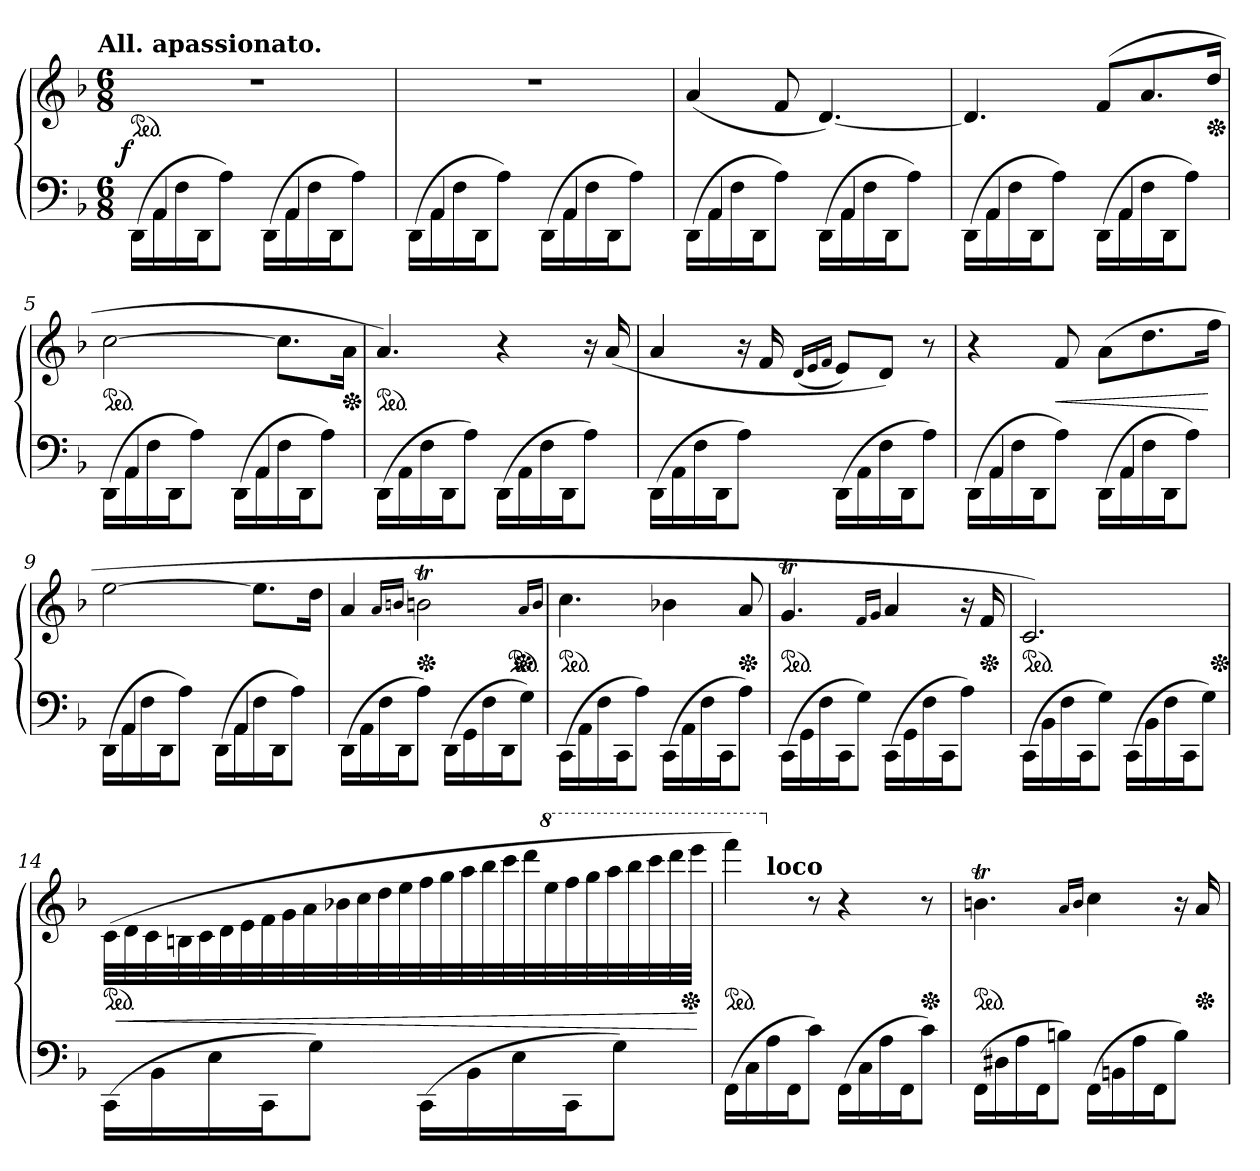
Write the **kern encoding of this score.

**kern	**kern	**dynam
*part1	*part1	*part1
*staff2	*staff1	*staff1/2
*clefF4	*clefG2	*
*k[b-]	*k[b-]	*
*d:	*d:	*
!!LO:TX:omd:t=All. apassionato.
*M6/8	*M6/8	*
=1	=1	=1
*^	*	*
!	!	!	!LO:DY:rj
*	*	*ped	*
(>16DD\LL	16ryy	2.rdd	f
16AA	4AA/	.	.
16F	.	.	.
16DDJ	.	.	.
8AJ)	.	.	.
.	16ryy	.	.
(16DD\LL	16ryy	.	.
16AA	4AA/	.	.
16F	.	.	.
16DDJ	.	.	.
8AJ)	.	.	.
.	16ryy	.	.
=2	=2	=2	=2
(>16DD\LL	16ryy	2.rdd	.
16AA	4AA/	.	.
16F	.	.	.
16DDJ	.	.	.
8AJ)	.	.	.
.	16ryy	.	.
(>16DD\LL	16ryy	.	.
16AA	4AA/	.	.
16F	.	.	.
16DDJ	.	.	.
8AJ)	.	.	.
.	16ryy	.	.
=3	=3	=3	=3
(>16DD\LL	16ryy	(<4a	.
16AA	4AA/	.	.
16F	.	.	.
16DDJ	.	.	.
8AJ)	.	8f	.
.	16ryy	.	.
(>16DD\LL	16ryy	[4.d)	.
16AA	4AA/	.	.
16F	.	.	.
16DDJ	.	.	.
8AJ)	.	.	.
.	16ryy	.	.
=4	=4	=4	=4
(>16DD\LL	16ryy	4.d]	.
16AA	4AA/	.	.
16F	.	.	.
16DDJ	.	.	.
8AJ)	.	.	.
.	16ryy	.	.
(>16DD\LL	16ryy	(>8fL	.
16AA	4AA/	.	.
16F	.	8.a	.
16DDJ	.	.	.
8AJ)	.	.	.
*	*	*Xped	*
.	16ryy	16ddJk	.
=5	=5	=5	=5
*	*	*ped	*
(>16DD\LL	16ryy	[2cc	.
16AA	4AA/	.	.
16F	.	.	.
16DDJ	.	.	.
8AJ)	.	.	.
.	16ryy	.	.
(>16DD\LL	16ryy	.	.
16AA	4AA/	.	.
16F	.	8.ccL]	.
16DDJ	.	.	.
8AJ)	.	.	.
*	*	*Xped	*
.	16ryy	16aJk	.
*v	*v	*	*
=6	=6	=6
*	*ped	*
(>16DD\LL	4.a)	.
16AA	.	.
16F	.	.
16DDJ	.	.
8AJ)	.	.
(>16DD\LL	4r	.
16AA	.	.
16F	.	.
16DDJ	.	.
8AJ)	16r	.
.	(>16a	.
=7	=7	=7
(>16DD\LL	4a	.
16AA	.	.
16F	.	.
16DDJ	.	.
8AJ)	16r	.
.	16f	.
.	(<16qqd/LL	.
.	16qqe/	.
.	16qqf/JJ	.
(>16DD\LL	8eL)	.
16AA	.	.
16F	8dJ)	.
16DDJ	.	.
8AJ)	8r	.
=8	=8	=8
*^	*	*
(>16DD\LL	16ryy	4r	.
16AA	4AA/	.	.
16F	.	.	.
16DDJ	.	.	.
8AJ)	.	8f	<
.	16ryy	.	.
(>16DD\LL	16ryy	(>8aL	.
16AA	4AA/	.	.
16F	.	8.dd	.
16DDJ	.	.	.
8AJ)	.	.	.
.	16ryy	16ffJk	[
=9	=9	=9	=9
(>16DD\LL	16ryy	[2ee	.
16AA	4AA/	.	.
16F	.	.	.
16DDJ	.	.	.
8AJ)	.	.	.
.	16ryy	.	.
(>16DD\LL	16ryy	.	.
16AA	4AA/	.	.
16F	.	8.eeL]	.
16DDJ	.	.	.
8AJ)	.	.	.
.	16ryy	16ddJk	.
*v	*v	*	*
=10	=10	=10
(>16DD\LL	4a	.
16AA	.	.
16F	.	.
16DDJ	.	.
.	16qqa/LL	.
.	16qqbn/JJ	.
*	*Xped	*
8AJ)	2bnt	.
*	*ped	*
(>16DD\LL	.	.
16GG	.	.
16F	.	.
16DDJ	.	.
*	*Xped	*
8GJ)	.	.
.	16qqa/LL	.
.	16qqb/JJ	.
=11	=11	=11
*	*ped	*
(>16CC\LL	4.ccTTT	.
16AA	.	.
16F	.	.
16CCJ	.	.
8AJ)	.	.
(>16CC\LL	4b-X	.
16AA	.	.
16F	.	.
16CCJ	.	.
*	*Xped	*
8AJ)	8a	.
=12	=12	=12
*	*ped	*
(>16CC\LL	4.gT	.
16GG	.	.
16F	.	.
16CCJ	.	.
8GJ)	.	.
.	16qqf/LL	.
.	16qqg/JJ	.
(>16CC\LL	4aTTT	.
16GG	.	.
16F	.	.
16CCJ	.	.
8AJ)	16r	.
*	*Xped	*
.	16f	.
=13	=13	=13
*	*ped	*
(>16CC\LL	2.c)	.
16BB-	.	.
16F	.	.
16CCJ	.	.
8GJ)	.	.
(>16CC\LL	.	.
16BB-	.	.
16F	.	.
16CCJ	.	.
*	*Xped	*
8GJ)	.	.
=14	=14	=14
*	*Xtuplet	*
!	!LO:TX:a:color=crimson:t=⚠	!
*	*ped	*
(>16CC\LL	(>112%3c\LLL	.
.	112%3d!	<
.	112%3c!	.
16BB-	.	.
.	112%3Bn!	.
.	112%3c!	.
16E	.	.
.	112%3d!	.
.	112%3e!	.
16CCJ	112%3f!	.
.	112%3g!	.
.	112%3a!	.
8GJ)	.	.
.	112%3b-X!	.
.	112%3cc!	.
.	112%3dd!	.
.	112%3ee!	.
(>16CC\LL	112%3ff!	.
.	112%3gg!	.
.	112%3aa!	.
16BB-	.	.
.	112%3bb-!	.
.	112%3ccc!	.
16E	.	.
.	112%3ddd!	.
*	*8va	*
.	112%3eee!	.
16CCJ	112%3fff!	.
.	112%3ggg!	.
.	112%3aaa!	.
8GJ)	.	.
.	112%3bbb-!	.
.	112%3cccc!	.
.	112%3dddd!	.
*	*Xped	*
.	112%3eeee!JJJ	.
.	.	[
=15	=15	=15
*	*^	*
*	*ped	*	*
(>16FF\LL	4ffff)	8ryy	.
16C	.	.	.
!	!	!LO:TX:a:B:t=loco	!
16A	.	2ryy	.
16FFJ	.	.	.
*	*X8va	*	*
8cJ)	8r	.	.
(>16FF\LL	4r	.	.
16C	.	.	.
16A	.	.	.
16FFJ	.	.	.
*	*Xped	*	*
8cJ)	8r	8ryy	.
*	*v	*v	*
=16	=16	=16
*	*ped	*
(>16FF\LL	4.bnt	.
16D#X	.	.
16A	.	.
16FFJ	.	.
8BnJ)	.	.
.	16qqa/LL	.
.	16qqbJJ	.
(>16FF\LL	4cc	.
16BBn	.	.
16A	.	.
16FFJ	.	.
8BJ)	16r	.
*	*Xped	*
.	16a	.
=	=	=
*-	*-	*-
